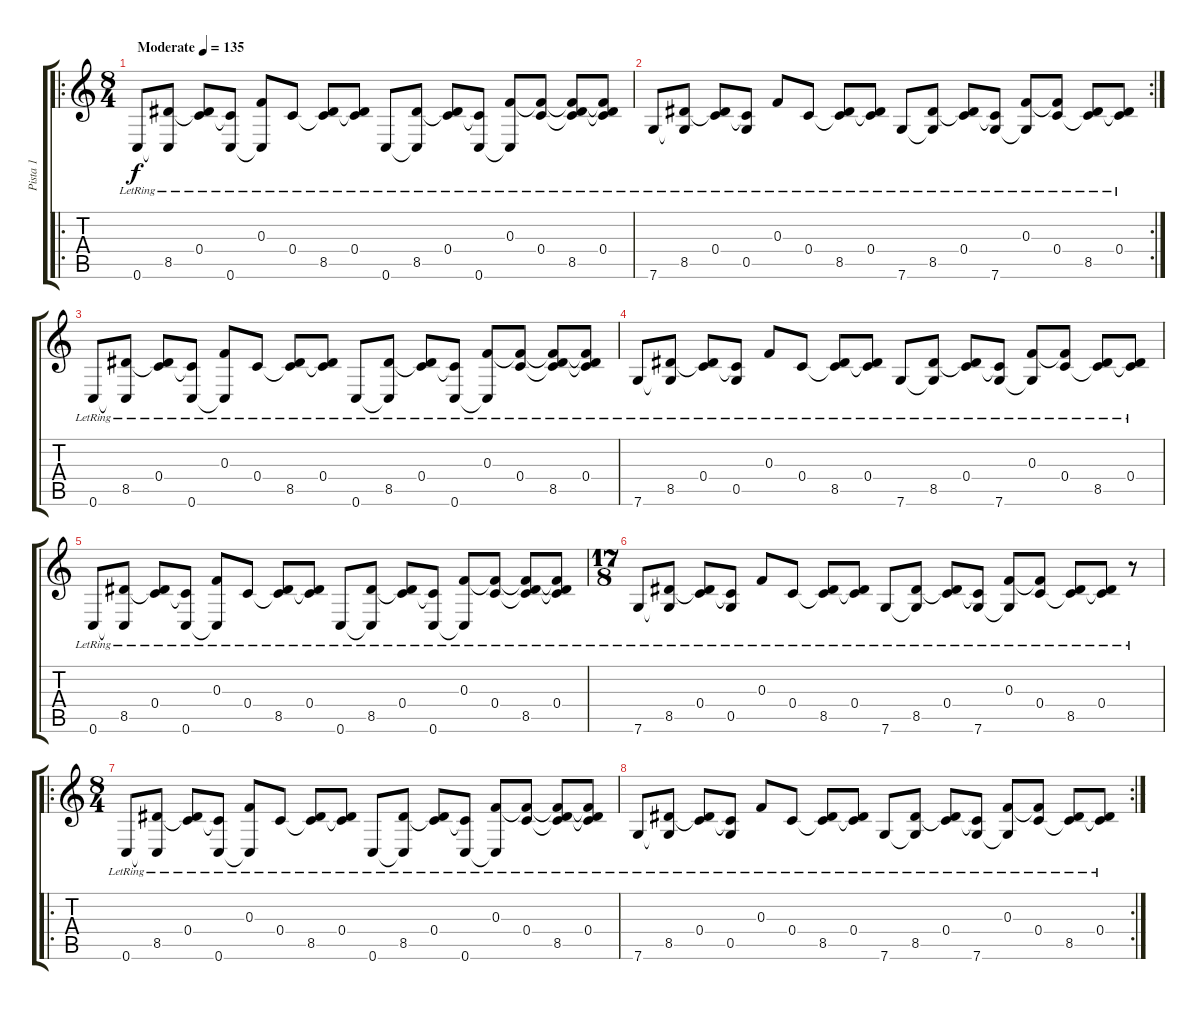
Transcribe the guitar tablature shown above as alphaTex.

\track ("Pista 1" "Pista 1") {instrument acousticguitarsteel}
\staff {score tabs}
\tuning (D4 A3 F3 C3 G2 C2) {hide}
\ro
\ts (8 4)
\tempo (135 "Moderate")
\clef g2
\ks c
0.6{lr}.8{dy f instrument acousticguitarsteel} (8.5{lr} 0.6{t}).8 (0.4{lr} 8.5{t}).8 (0.4{t} 0.6{lr}).8 (0.3{lr} 0.6{t}).8 0.4{lr}.8 (0.4{t} 8.5{lr}).8 (0.4{lr} 8.5{t}).8 0.6{lr}.8 (8.5{lr} 0.6{t}).8 (0.4{lr} 8.5{t}).8 (0.4{t} 0.6{lr}).8 (0.3{lr} 0.6{t}).8 (0.3{t} 0.4{lr}).8 (0.3{t} 0.4{t} 8.5{lr}).8 (0.3{t} 0.4{lr} 8.5{t}).8 |
\rc 2
7.6{lr}.8 (8.5{lr} 7.6{t}).8 (0.4{lr} 8.5{t}).8 (0.4{t} 0.5{lr}).8 0.3{lr}.8 0.4{lr}.8 (0.4{t} 8.5{lr}).8 (0.4{lr} 8.5{t}).8 7.6{lr}.8 (8.5{lr} 7.6{t}).8 (0.4{lr} 8.5{t}).8 (0.4{t} 7.6{lr}).8 (0.3{lr} 7.6{t}).8 (0.3{t} 0.4{lr}).8 (0.4{t} 8.5{lr}).8 (0.4{lr} 8.5{t}).8 |
0.6{lr}.8 (8.5{lr} 0.6{t}).8 (0.4{lr} 8.5{t}).8 (0.4{t} 0.6{lr}).8 (0.3{lr} 0.6{t}).8 0.4{lr}.8 (0.4{t} 8.5{lr}).8 (0.4{lr} 8.5{t}).8 0.6{lr}.8 (8.5{lr} 0.6{t}).8 (0.4{lr} 8.5{t}).8 (0.4{t} 0.6{lr}).8 (0.3{lr} 0.6{t}).8 (0.3{t} 0.4{lr}).8 (0.3{t} 0.4{t} 8.5{lr}).8 (0.3{t} 0.4{lr} 8.5{t}).8 |
7.6{lr}.8 (8.5{lr} 7.6{t}).8 (0.4{lr} 8.5{t}).8 (0.4{t} 0.5{lr}).8 0.3{lr}.8 0.4{lr}.8 (0.4{t} 8.5{lr}).8 (0.4{lr} 8.5{t}).8 7.6{lr}.8 (8.5{lr} 7.6{t}).8 (0.4{lr} 8.5{t}).8 (0.4{t} 7.6{lr}).8 (0.3{lr} 7.6{t}).8 (0.3{t} 0.4{lr}).8 (0.4{t} 8.5{lr}).8 (0.4{lr} 8.5{t}).8 |
0.6{lr}.8 (8.5{lr} 0.6{t}).8 (0.4{lr} 8.5{t}).8 (0.4{t} 0.6{lr}).8 (0.3{lr} 0.6{t}).8 0.4{lr}.8 (0.4{t} 8.5{lr}).8 (0.4{lr} 8.5{t}).8 0.6{lr}.8 (8.5{lr} 0.6{t}).8 (0.4{lr} 8.5{t}).8 (0.4{t} 0.6{lr}).8 (0.3{lr} 0.6{t}).8 (0.3{t} 0.4{lr}).8 (0.3{t} 0.4{t} 8.5{lr}).8 (0.3{t} 0.4{lr} 8.5{t}).8 |
\ts (17 8)
7.6{lr}.8 (8.5{lr} 7.6{t}).8 (0.4{lr} 8.5{t}).8 (0.4{t} 0.5{lr}).8 0.3{lr}.8 0.4{lr}.8 (0.4{t} 8.5{lr}).8 (0.4{lr} 8.5{t}).8 7.6{lr}.8 (8.5{lr} 7.6{t}).8 (0.4{lr} 8.5{t}).8 (0.4{t} 7.6{lr}).8 (0.3{lr} 7.6{t}).8 (0.3{t} 0.4{lr}).8 (0.4{t} 8.5{lr}).8 (0.4{lr} 8.5{t}).8 r.8 |
\ro
\ts (8 4)
0.6{lr}.8 (8.5{lr} 0.6{t}).8 (0.4{lr} 8.5{t}).8 (0.4{t} 0.6{lr}).8 (0.3{lr} 0.6{t}).8 0.4{lr}.8 (0.4{t} 8.5{lr}).8 (0.4{lr} 8.5{t}).8 0.6{lr}.8 (8.5{lr} 0.6{t}).8 (0.4{lr} 8.5{t}).8 (0.4{t} 0.6{lr}).8 (0.3{lr} 0.6{t}).8 (0.3{t} 0.4{lr}).8 (0.3{t} 0.4{t} 8.5{lr}).8 (0.3{t} 0.4{lr} 8.5{t}).8 |
\rc 2
7.6{lr}.8 (8.5{lr} 7.6{t}).8 (0.4{lr} 8.5{t}).8 (0.4{t} 0.5{lr}).8 0.3{lr}.8 0.4{lr}.8 (0.4{t} 8.5{lr}).8 (0.4{lr} 8.5{t}).8 7.6{lr}.8 (8.5{lr} 7.6{t}).8 (0.4{lr} 8.5{t}).8 (0.4{t} 7.6{lr}).8 (0.3{lr} 7.6{t}).8 (0.3{t} 0.4{lr}).8 (0.4{t} 8.5{lr}).8 (0.4{lr} 8.5{t}).8
